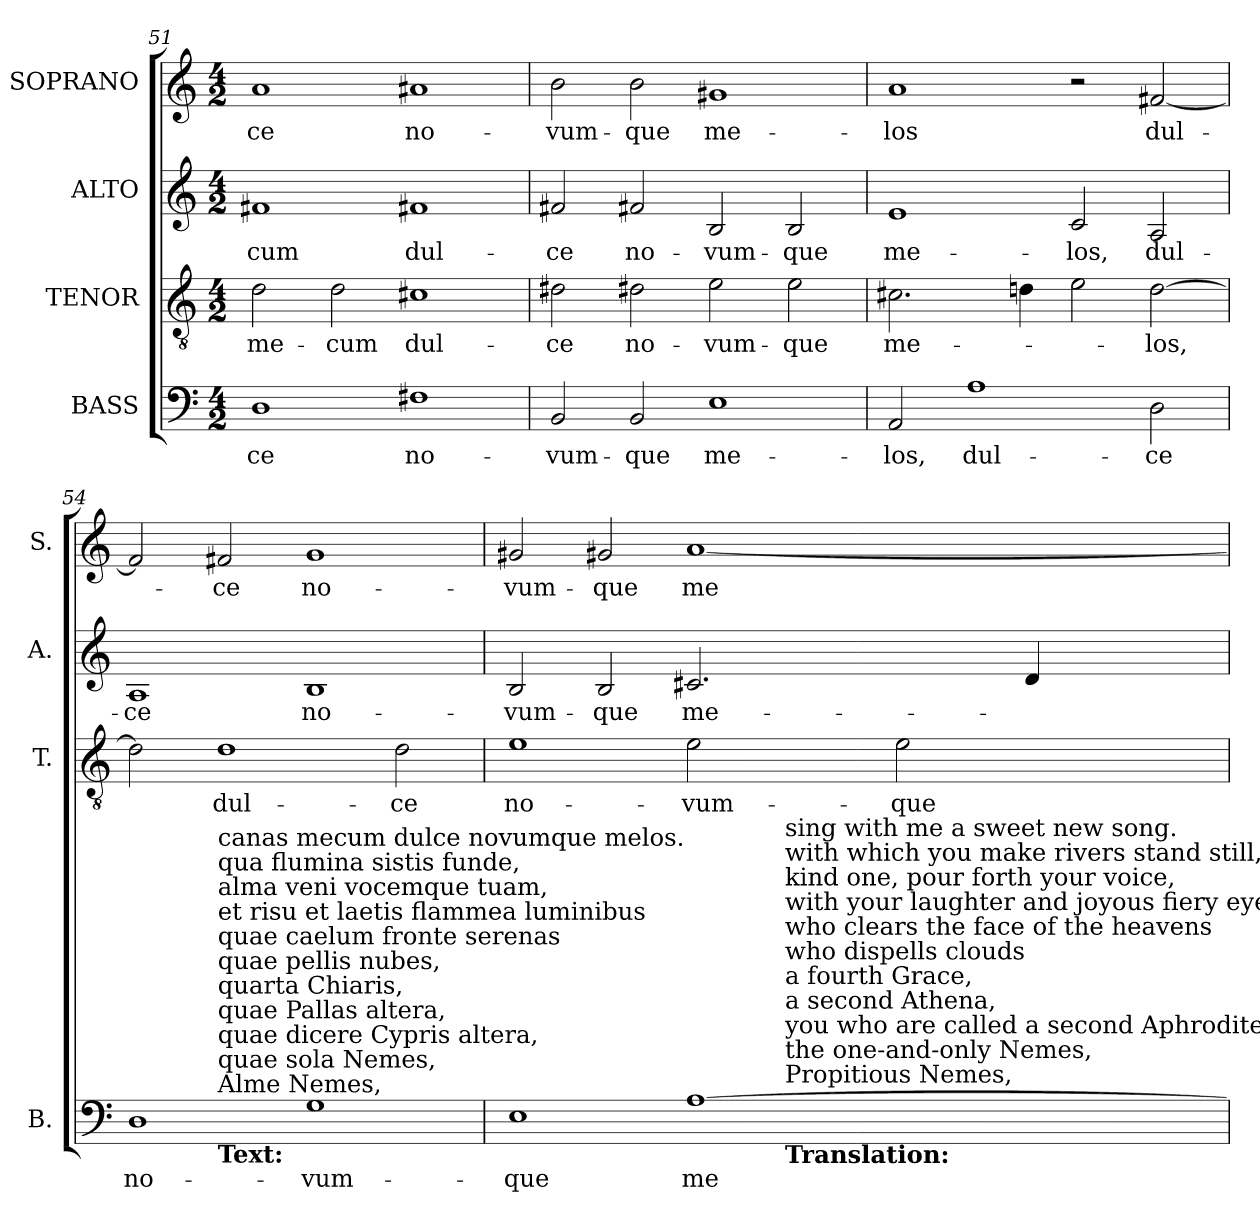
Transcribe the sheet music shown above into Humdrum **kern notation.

**kern	**text	**kern	**text	**kern	**text	**kern	**text
*part4	*part4	*part3	*part3	*part2	*part2	*part1	*part1
*staff4	*staff4	*staff3	*staff3	*staff2	*staff2	*staff1	*staff1
*I"BASS	*	*I"TENOR	*	*I"ALTO	*	*I"SOPRANO	*
*I'B.	*	*I'T.	*	*I'A.	*	*I'S.	*
!!LO:LB:g=z
*clefF4	*	*clefGv2	*	*clefG2	*	*clefG2	*
*	*	*ITrd7c12	*	*	*	*	*
*k[]	*	*k[]	*	*k[]	*	*k[]	*
*C:	*	*C:	*	*C:	*	*C:	*
*M4/2	*	*M4/2	*	*M4/2	*	*M4/2	*
=51	=51	=51	=51	=51	=51	=51	=51
!	!LO:LY:b:color=#000000	!	!	!	!	!	!
!	!	!	!LO:LY:b:color=#000000	!	!	!	!
!	!	!	!	!	!LO:LY:b:color=#000000	!	!
!	!	!	!	!	!	!	!LO:LY:b:color=#000000
1Di	-ce	2Di\	me-	1f#Xi	-cum	1ai	-ce
!	!	!	!LO:LY:b:color=#000000	!	!	!	!
.	.	2Di\	-cum	.	.	.	.
!	!LO:LY:b:color=#000000	!	!	!	!	!	!
!	!	!	!LO:LY:b:color=#000000	!	!	!	!
!	!	!	!	!	!LO:LY:b:color=#000000	!	!
!	!	!	!	!	!	!	!LO:LY:b:color=#000000
1F#Xi	no-	1C#Xi	dul-	1f#Xi	dul-	1a#Xi	no-
=52	=52	=52	=52	=52	=52	=52	=52
!	!LO:LY:b:color=#000000	!	!	!	!	!	!
!	!	!	!LO:LY:b:color=#000000	!	!	!	!
!	!	!	!	!	!LO:LY:b:color=#000000	!	!
!	!	!	!	!	!	!	!LO:LY:b:color=#000000
2BBi/	-vum-	2D#Xi\	-ce	2f#Xi/	-ce	2bi\	-vum-
!	!LO:LY:b:color=#000000	!	!	!	!	!	!
!	!	!	!LO:LY:b:color=#000000	!	!	!	!
!	!	!	!	!	!LO:LY:b:color=#000000	!	!
!	!	!	!	!	!	!	!LO:LY:b:color=#000000
2BBi/	-que	2D#Xi\	no-	2f#Xi/	no-	2bi\	-que
!	!LO:LY:b:color=#000000	!	!	!	!	!	!
!	!	!	!LO:LY:b:color=#000000	!	!	!	!
!	!	!	!	!	!LO:LY:b:color=#000000	!	!
!	!	!	!	!	!	!	!LO:LY:b:color=#000000
1Ei	me-	2Ei\	-vum-	2Bi/	-vum-	1g#Xi	me-
!	!	!	!LO:LY:b:color=#000000	!	!	!	!
!	!	!	!	!	!LO:LY:b:color=#000000	!	!
.	.	2Ei\	-que	2Bi/	-que	.	.
=53	=53	=53	=53	=53	=53	=53	=53
!	!LO:LY:b:color=#000000	!	!	!	!	!	!
!	!	!	!LO:LY:b:color=#000000	!	!	!	!
!	!	!	!	!	!LO:LY:b:color=#000000	!	!
!	!	!	!	!	!	!	!LO:LY:b:color=#000000
2AAi/	-los,	2.C#Xi\	me-	1ei	me-	1ai	-los
!	!LO:LY:b:color=#000000	!	!	!	!	!	!
1Ai	dul-	.	.	.	.	.	.
.	.	4Dni\	.	.	.	.	.
!	!	!	!	!	!LO:LY:b:color=#000000	!	!
.	.	2Ei\	.	2ci/	-los,	2r	.
!	!LO:LY:b:color=#000000	!	!	!	!	!	!
!	!	!	!LO:LY:b:color=#000000	!	!	!	!
!	!	!	!	!	!LO:LY:b:color=#000000	!	!
!	!	!	!	!	!	!	!LO:LY:b:color=#000000
2Di\	-ce	[2Di\	-los,	2Ai/	dul-	[2f#Xi/	dul-
!!LO:PB:g=z
=54	=54	=54	=54	=54	=54	=54	=54
!	!LO:LY:b:color=#000000	!	!	!	!	!	!
!	!	!	!	!	!LO:LY:b:color=#000000	!	!
*^	*	*	*	*	*	*	*
1Di	2ryy	no-	2Di\]	.	1Ai	-ce	2f#i/]	.
!	!	!	!	!LO:LY:b:color=#000000	!	!	!	!
!	!LO:TX:b:B:t=Text&colon;	!	!	!	!	!	!	!
!	!LO:TX:t=Alme Nemes,	!	!	!	!	!	!	!
!	!LO:TX:t=quae sola Nemes,	!	!	!	!	!	!	!
!	!LO:TX:t=quae dicere Cypris altera,	!	!	!	!	!	!	!
!	!LO:TX:t=quae Pallas altera,	!	!	!	!	!	!	!
!	!LO:TX:t=quarta Chiaris,	!	!	!	!	!	!	!
!	!LO:TX:t=quae pellis nubes,	!	!	!	!	!	!	!
!	!LO:TX:t=quae caelum fronte serenas	!	!	!	!	!	!	!
!	!LO:TX:t=et risu et laetis flammea luminibus	!	!	!	!	!	!	!
!	!LO:TX:t=alma veni vocemque tuam,	!	!	!	!	!	!	!
!	!LO:TX:t=qua flumina sistis funde,	!	!	!	!	!	!	!
!	!LO:TX:t=canas mecum dulce novumque melos.	!	!	!	!	!	!	!
!	!	!	!	!	!	!	!	!LO:LY:b:color=#000000
.	1.ryy	.	1Di	dul-	.	.	2f#Xi/	-ce
!	!	!LO:LY:b:color=#000000	!	!	!	!	!	!
!	!	!	!	!	!	!LO:LY:b:color=#000000	!	!
!	!	!	!	!	!	!	!	!LO:LY:b:color=#000000
1Gi	.	-vum-	.	.	1Bi	no-	1gi	no-
!	!	!	!	!LO:LY:b:color=#000000	!	!	!	!
.	.	.	2Di\	-ce	.	.	.	.
=55	=55	=55	=55	=55	=55	=55	=55	=55
!	!	!LO:LY:b:color=#000000	!	!	!	!	!	!
!	!	!	!	!LO:LY:b:color=#000000	!	!	!	!
!	!	!	!	!	!	!LO:LY:b:color=#000000	!	!
!	!	!	!	!	!	!	!	!LO:LY:b:color=#000000
1Ei	1ryy	-que	1Ei	no-	2Bi/	-vum-	2g#Xi/	-vum-
!	!	!	!	!	!	!LO:LY:b:color=#000000	!	!
!	!	!	!	!	!	!	!	!LO:LY:b:color=#000000
.	.	.	.	.	2Bi/	-que	2g#Xi/	-que
!	!	!LO:LY:b:color=#000000	!	!	!	!	!	!
!	!	!	!	!LO:LY:b:color=#000000	!	!	!	!
!	!	!	!	!	!	!LO:LY:b:color=#000000	!	!
!	!	!	!	!	!	!	!	!LO:LY:b:color=#000000
[1Ai	4ryy	me-	2Ei\	-vum-	2.c#Xi/	me-	[1ai	me-
.	32ryy	.	.	.	.	.	.	.
.	64ryy	.	.	.	.	.	.	.
.	128ryy	.	.	.	.	.	.	.
.	256ryy	.	.	.	.	.	.	.
.	1024ryy	.	.	.	.	.	.	.
!	!LO:TX:b:B:t=Translation&colon;	!	!	!	!	!	!	!
!	!LO:TX:t=Propitious Nemes,	!	!	!	!	!	!	!
!	!LO:TX:t=the one-and-only Nemes,	!	!	!	!	!	!	!
!	!LO:TX:t=you who are called a second Aphrodite,	!	!	!	!	!	!	!
!	!LO:TX:t=a second Athena,	!	!	!	!	!	!	!
!	!LO:TX:t=a fourth Grace,	!	!	!	!	!	!	!
!	!LO:TX:t=who dispells clouds	!	!	!	!	!	!	!
!	!LO:TX:t=who clears the face of the heavens	!	!	!	!	!	!	!
!	!LO:TX:t=with your laughter and joyous fiery eyes,	!	!	!	!	!	!	!
!	!LO:TX:t=kind one, pour forth your voice,	!	!	!	!	!	!	!
!	!LO:TX:t=with which you make rivers stand still,	!	!	!	!	!	!	!
!	!LO:TX:t=sing with me a sweet new song.	!	!	!	!	!	!	!
.	2ryy	.	.	.	.	.	.	.
!	!	!	!	!LO:LY:b:color=#000000	!	!	!	!
.	.	.	2Ei\	-que	.	.	.	.
.	.	.	.	.	4di/	.	.	.
.	8ryy	.	.	.	.	.	.	.
.	16ryy	.	.	.	.	.	.	.
.	512.ryy	.	.	.	.	.	.	.
*v	*v	*	*	*	*	*	*	*
=	=	=	=	=	=	=	=
*-	*-	*-	*-	*-	*-	*-	*-
